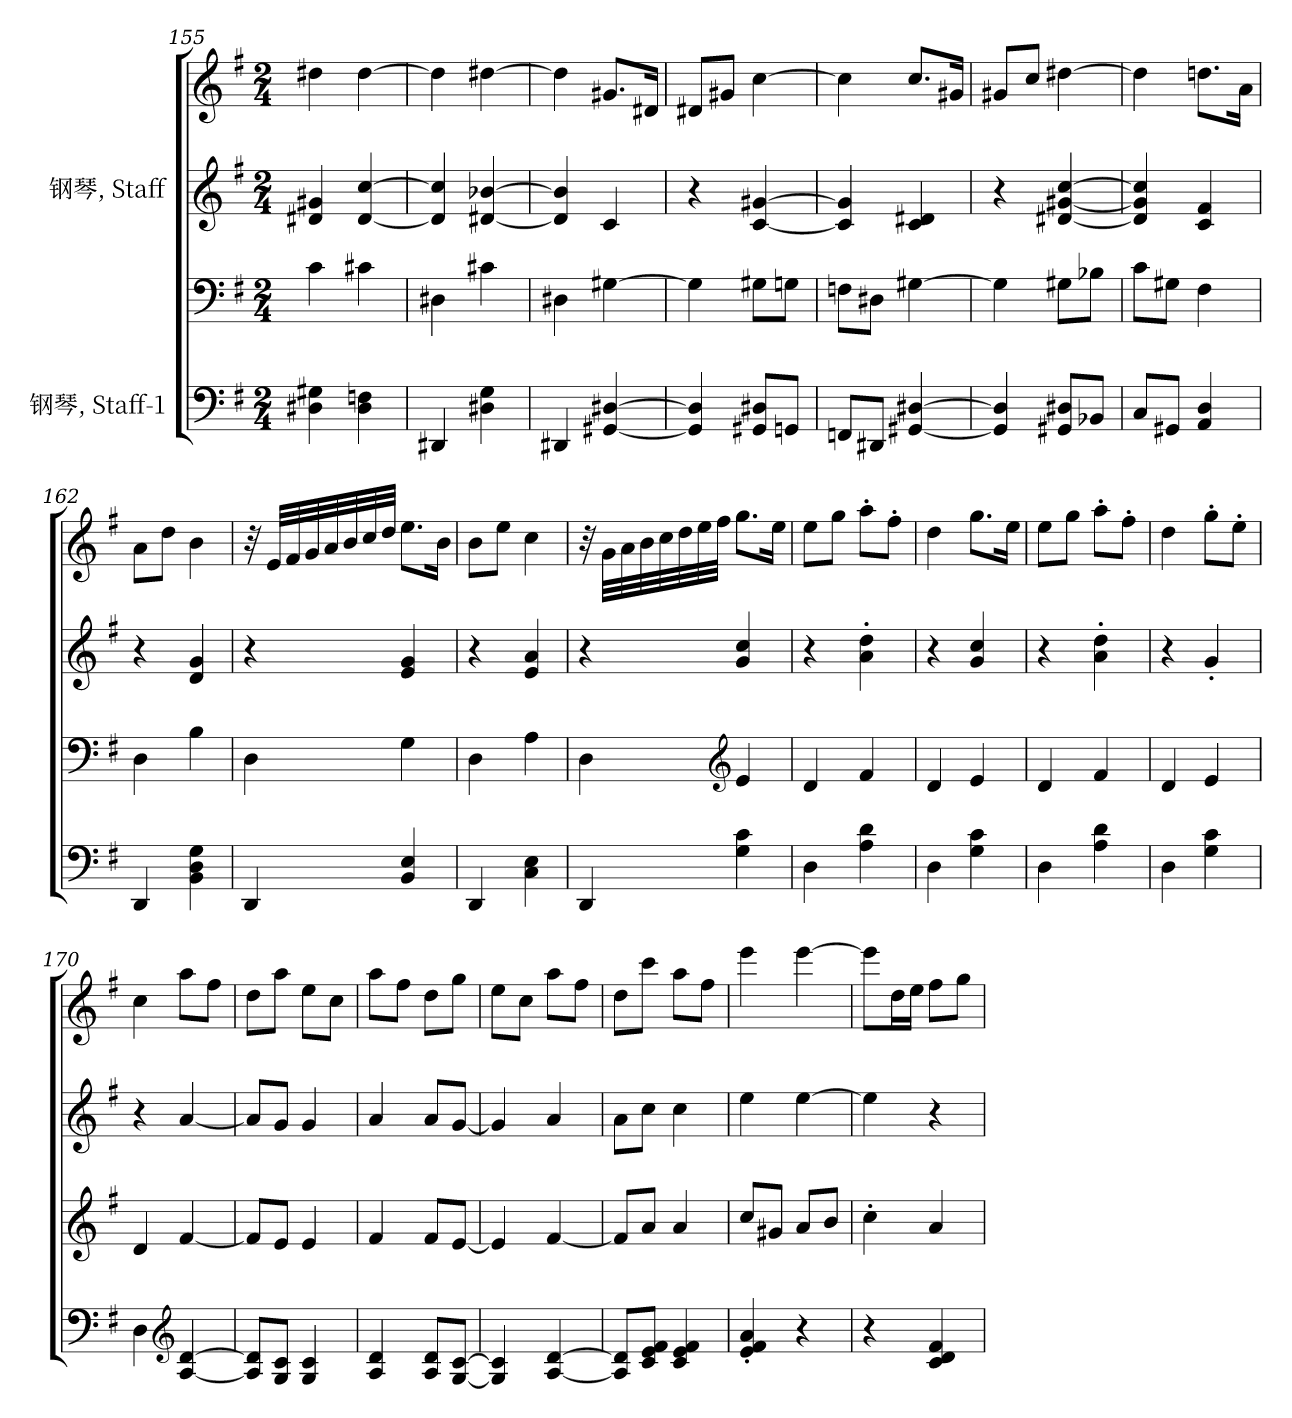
**kern	**kern	**kern	**kern
*part2	*part2	*part1	*part1
*staff4	*staff3	*staff2	*staff1
*I"钢琴, Staff-1	*	*I"钢琴, Staff	*
*clefF4	*clefF4	*clefG2	*clefG2
*k[f#]	*k[f#]	*k[f#]	*k[f#]
*M2/4	*M2/4	*M2/4	*M2/4
=155	=155	=155	=155
4D#X\ 4G#X\	4c\	4d#X/ 4g#X/	4dd#X\
4D#\ 4Fn\	4c#X\	[4d#/ [4cc/	[4dd#\
=156	=156	=156	=156
4DD#X/	4D#X\	4d#/] 4cc/]	4dd#\]
4D#X\ 4G\	4c#X\	[4d#X/ [4b-X/	[4dd#X\
!!LO:LB:g=z
=157	=157	=157	=157
4DD#X/	4D#X\	4d#/] 4b-/]	4dd#\]
[4GG#X/ [4D#X/	[4G#X\	4c/	8.g#X/L
.	.	.	16d#X/Jk
=158	=158	=158	=158
4GG#/] 4D#/]	4G#\]	4r	8d#X/L
.	.	.	8g#X/J
8GG#X/ 8D#X/L	8G#X\L	[4c/ [4g#X/	[4cc\
8GGn/J	8Gn\J	.	.
=159	=159	=159	=159
8FFn/L	8Fn\L	4c/] 4g#/]	4cc\]
8DD#X/J	8D#X\J	.	.
[4GG#X/ [4D#X/	[4G#X\	4c/ 4d#X/	8.cc/L
.	.	.	16g#X/Jk
=160	=160	=160	=160
4GG#/] 4D#/]	4G#\]	4r	8g#X/L
.	.	.	8cc/J
8GG#X/ 8D#X/L	8G#X\L	[4d#X/ [4g#X/ [4cc/	[4dd#X\
8BB-X/J	8B-X\J	.	.
=161	=161	=161	=161
8C/L	8c\L	4d#/] 4g#/] 4cc/]	4dd#\]
8GG#X/J	8G#X\J	.	.
4AA/ 4D/	4F#\	4c/ 4f#/	8.ddn\L
.	.	.	16a\Jk
=162	=162	=162	=162
4DD/	4D\	4r	8a\L
.	.	.	8dd\J
4BB\ 4D\ 4G\	4B\	4d/ 4g/	4b\
!!LO:PB:g=z
=163	=163	=163	=163
4DD/	4D\	4r	32r
.	.	.	32e/LLL
.	.	.	32f#/
.	.	.	32g/
.	.	.	32a/
.	.	.	32b/
.	.	.	32cc/
.	.	.	32dd/JJJ
4BB/ 4E/	4G\	4e/ 4g/	8.ee\L
.	.	.	16b\Jk
=164	=164	=164	=164
4DD/	4D\	4r	8b\L
.	.	.	8ee\J
4C\ 4E\	4A\	4e/ 4a/	4cc\
=165	=165	=165	=165
4DD/	4D\	4r	32r
.	.	.	32g\LLL
.	.	.	32a\
.	.	.	32b\
.	.	.	32cc\
.	.	.	32dd\
.	.	.	32ee\
.	.	.	32ff#\JJJ
*	*clefG2	*	*
4G\ 4c\	4e/	4g/ 4cc/	8.gg\L
.	.	.	16ee\Jk
=166	=166	=166	=166
4D\	4d/	4r	8ee\L
.	.	.	8gg\J
4A\ 4d\	4f#/	4a\' 4dd\'	8aa'\L
.	.	.	8ff#'\J
=167	=167	=167	=167
4D\	4d/	4r	4dd\
4G\ 4c\	4e/	4g/ 4cc/	8.gg\L
.	.	.	16ee\Jk
=168	=168	=168	=168
4D\	4d/	4r	8ee\L
.	.	.	8gg\J
4A\ 4d\	4f#/	4a\' 4dd\'	8aa'\L
.	.	.	8ff#'\J
!!LO:LB:g=z
=169	=169	=169	=169
4D\	4d/	4r	4dd\
4G\ 4c\	4e/	4g'/	8gg'\L
.	.	.	8ee'\J
=170	=170	=170	=170
4D\	4d/	4r	4cc\
*clefG2	*	*	*
[4A/ [4d/	[4f#/	[4a/	8aa\L
.	.	.	8ff#\J
=171	=171	=171	=171
8A/] 8d/]L	8f#/L]	8a/L]	8dd\L
8G/ 8c/J	8e/J	8g/J	8aa\J
4G/ 4c/	4e/	4g/	8ee\L
.	.	.	8cc\J
=172	=172	=172	=172
4A/ 4d/	4f#/	4a/	8aa\L
.	.	.	8ff#\J
8A/ 8d/L	8f#/L	8a/L	8dd\L
[8G/ [8c/J	[8e/J	[8g/J	8gg\J
=173	=173	=173	=173
4G/] 4c/]	4e/]	4g/]	8ee\L
.	.	.	8cc\J
[4A/ [4d/	[4f#/	4a/	8aa\L
.	.	.	8ff#\J
=174	=174	=174	=174
8A/] 8d/]L	8f#/L]	8a\L	8dd\L
8c/ 8e/ 8f#/J	8a/J	8cc\J	8ccc\J
4c/ 4e/ 4f#/	4a/	4cc\	8aa\L
.	.	.	8ff#\J
=175	=175	=175	=175
4e/' 4f#/' 4a/'	8cc/L	4ee\	4eee\
.	8g#X/J	.	.
4r	8a/L	[4ee\	[4eee\
.	8b/J	.	.
!!LO:LB:g=z
=176	=176	=176	=176
4r	4cc'\	4ee\]	8eee\L]
.	.	.	16dd\L
.	.	.	16ee\JJ
4c/ 4d/ 4f#/	4a/	4r	8ff#\L
.	.	.	8gg\J
=	=	=	=
*-	*-	*-	*-
